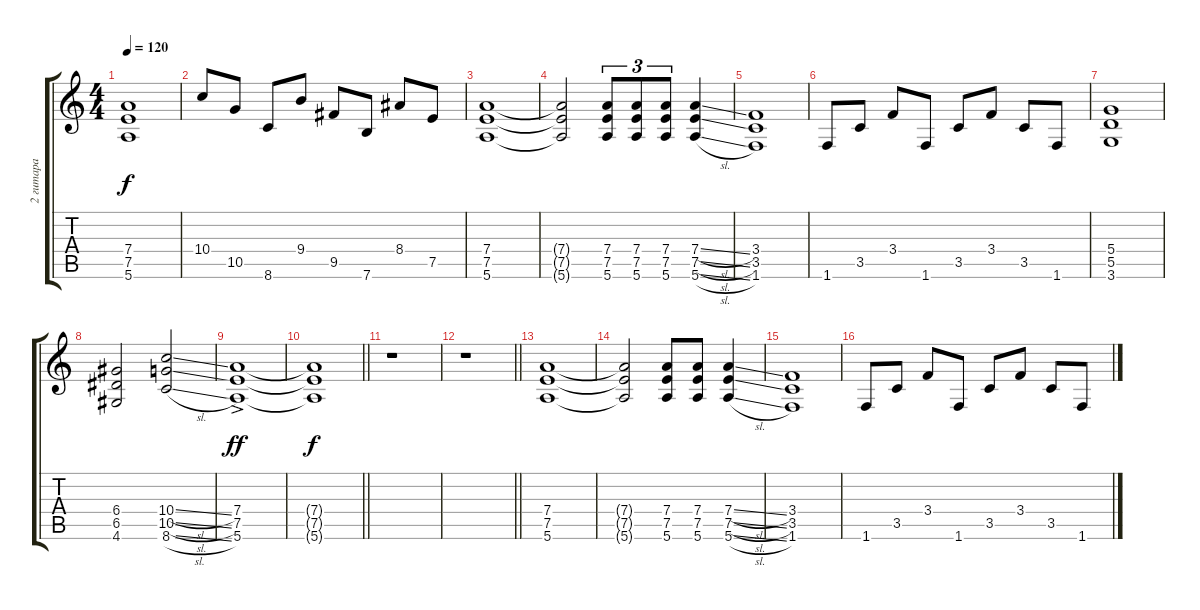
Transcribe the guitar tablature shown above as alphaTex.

\track ("2 гитара" "2 гитара") {instrument distortionguitar bank 22}
\staff {score tabs}
\tuning (E4 B3 G3 D3 A2 E2) {hide}
\ts (4 4)
\tempo 120
\clef g2
\ks c
(7.4 7.5 5.6).1{dy f} |
10.4.8 10.5.8 8.6.8 9.4.8 9.5.8 7.6.8 8.4.8 7.5.8 |
(7.4 7.5 5.6).1 |
(7.4{t} 7.5{t} 5.6{t}).2 (7.4 7.5 5.6).8{tu (3 2)} (7.4 7.5 5.6).8{tu (3 2)} (7.4 7.5 5.6).8{tu (3 2)} (7.4{sl} 7.5{sl} 5.6{sl}).4 |
(3.4 3.5 1.6).1 |
1.6.8 3.5.8 3.4.8 1.6.8 3.5.8 3.4.8 3.5.8 1.6.8 |
(5.4 5.5 3.6).1 |
(6.4 6.5 4.6).2 (10.4{sl} 10.5{sl} 8.6{sl}).2 |
(7.4{ac} 7.5{ac} 5.6{ac}).1{dy ff} |
\barLineRight lightlight
(7.4{t} 7.5{t} 5.6{t}).1{dy f} |
r.1 |
\barLineRight lightlight
r.1 |
(7.4 7.5 5.6).1{instrument distortionguitar} |
(7.4{t} 7.5{t} 5.6{t}).2 (7.4 7.5 5.6).8 (7.4 7.5 5.6).8 (7.4{sl} 7.5{sl} 5.6{sl}).4 |
(3.4 3.5 1.6).1 |
1.6.8 3.5.8 3.4.8 1.6.8 3.5.8 3.4.8 3.5.8 1.6.8
